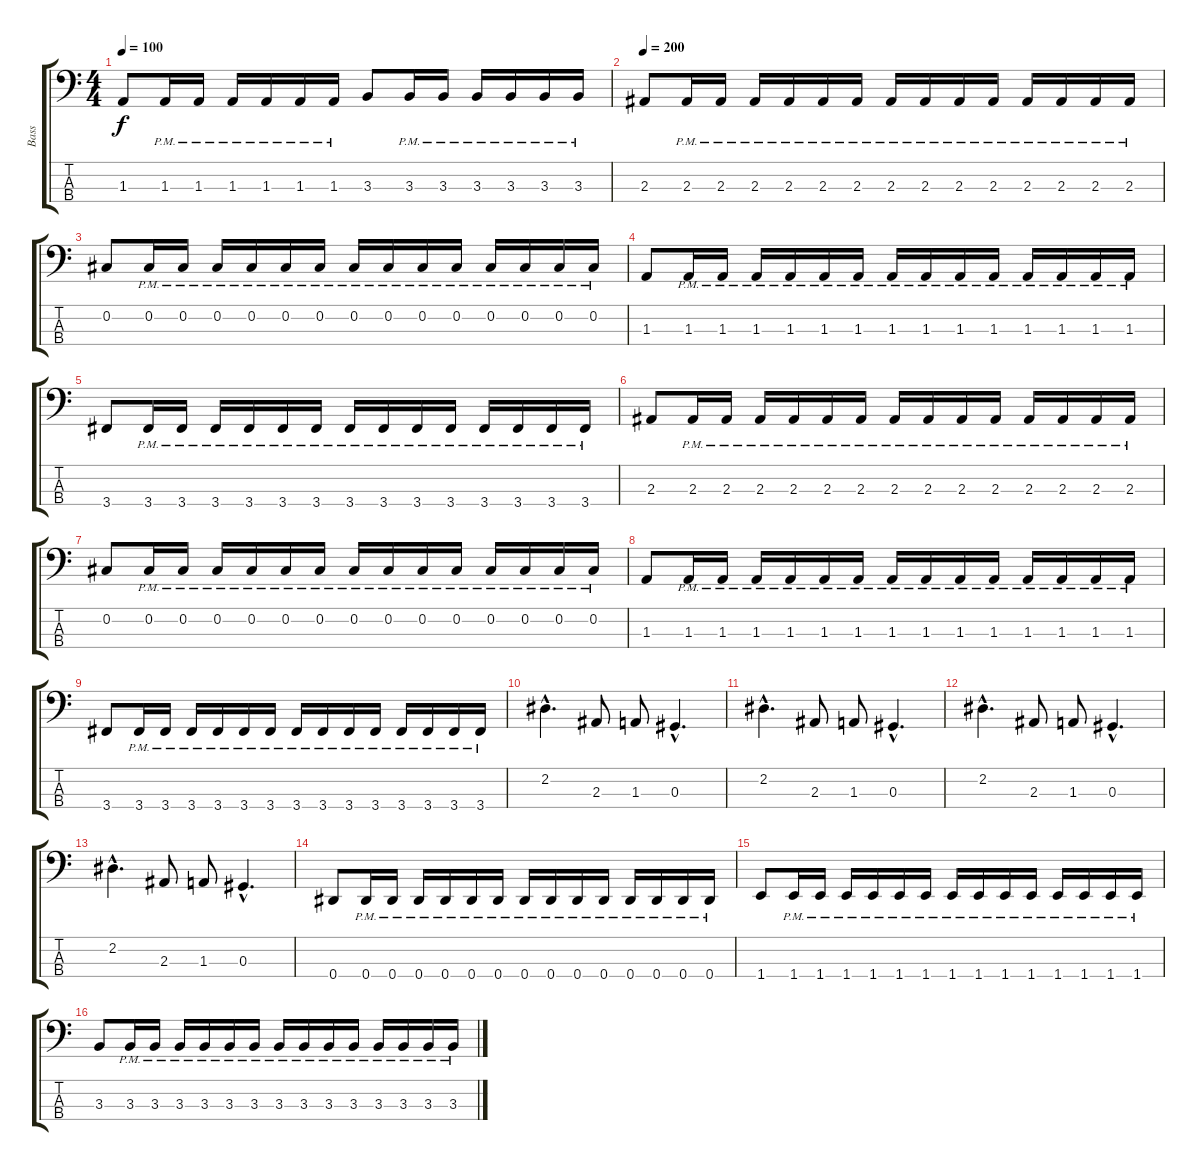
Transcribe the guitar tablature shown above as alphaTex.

\track ("Bass" "Bass") {instrument slapbass2}
\staff {score tabs}
\tuning (Gb2 Db2 Ab1 Eb1) {hide}
\ts (4 4)
\tempo 100
\clef f4
\ks c
1.3.8{dy f} 1.3{pm}.16 1.3{pm}.16 1.3{pm}.16 1.3{pm}.16 1.3{pm}.16 1.3{pm}.16 3.3.8 3.3{pm}.16 3.3{pm}.16 3.3{pm}.16 3.3{pm}.16 3.3{pm}.16 3.3{pm}.16 |
\tempo 200
2.3.8 2.3{pm}.16 2.3{pm}.16 2.3{pm}.16 2.3{pm}.16 2.3{pm}.16 2.3{pm}.16 2.3{pm}.16 2.3{pm}.16 2.3{pm}.16 2.3{pm}.16 2.3{pm}.16 2.3{pm}.16 2.3{pm}.16 2.3{pm}.16 |
0.2.8 0.2{pm}.16 0.2{pm}.16 0.2{pm}.16 0.2{pm}.16 0.2{pm}.16 0.2{pm}.16 0.2{pm}.16 0.2{pm}.16 0.2{pm}.16 0.2{pm}.16 0.2{pm}.16 0.2{pm}.16 0.2{pm}.16 0.2{pm}.16 |
1.3.8 1.3{pm}.16 1.3{pm}.16 1.3{pm}.16 1.3{pm}.16 1.3{pm}.16 1.3{pm}.16 1.3{pm}.16 1.3{pm}.16 1.3{pm}.16 1.3{pm}.16 1.3{pm}.16 1.3{pm}.16 1.3{pm}.16 1.3{pm}.16 |
3.4.8 3.4{pm}.16 3.4{pm}.16 3.4{pm}.16 3.4{pm}.16 3.4{pm}.16 3.4{pm}.16 3.4{pm}.16 3.4{pm}.16 3.4{pm}.16 3.4{pm}.16 3.4{pm}.16 3.4{pm}.16 3.4{pm}.16 3.4{pm}.16 |
2.3.8 2.3{pm}.16 2.3{pm}.16 2.3{pm}.16 2.3{pm}.16 2.3{pm}.16 2.3{pm}.16 2.3{pm}.16 2.3{pm}.16 2.3{pm}.16 2.3{pm}.16 2.3{pm}.16 2.3{pm}.16 2.3{pm}.16 2.3{pm}.16 |
0.2.8 0.2{pm}.16 0.2{pm}.16 0.2{pm}.16 0.2{pm}.16 0.2{pm}.16 0.2{pm}.16 0.2{pm}.16 0.2{pm}.16 0.2{pm}.16 0.2{pm}.16 0.2{pm}.16 0.2{pm}.16 0.2{pm}.16 0.2{pm}.16 |
1.3.8 1.3{pm}.16 1.3{pm}.16 1.3{pm}.16 1.3{pm}.16 1.3{pm}.16 1.3{pm}.16 1.3{pm}.16 1.3{pm}.16 1.3{pm}.16 1.3{pm}.16 1.3{pm}.16 1.3{pm}.16 1.3{pm}.16 1.3{pm}.16 |
3.4.8 3.4{pm}.16 3.4{pm}.16 3.4{pm}.16 3.4{pm}.16 3.4{pm}.16 3.4{pm}.16 3.4{pm}.16 3.4{pm}.16 3.4{pm}.16 3.4{pm}.16 3.4{pm}.16 3.4{pm}.16 3.4{pm}.16 3.4{pm}.16 |
2.2{hac}.4{d} 2.3.8 1.3.8 0.3{hac}.4{d} |
2.2{hac}.4{d} 2.3.8 1.3.8 0.3{hac}.4{d} |
2.2{hac}.4{d} 2.3.8 1.3.8 0.3{hac}.4{d} |
2.2{hac}.4{d} 2.3.8 1.3.8 0.3{hac}.4{d} |
0.4.8 0.4{pm}.16 0.4{pm}.16 0.4{pm}.16 0.4{pm}.16 0.4{pm}.16 0.4{pm}.16 0.4{pm}.16 0.4{pm}.16 0.4{pm}.16 0.4{pm}.16 0.4{pm}.16 0.4{pm}.16 0.4{pm}.16 0.4{pm}.16 |
1.4.8 1.4{pm}.16 1.4{pm}.16 1.4{pm}.16 1.4{pm}.16 1.4{pm}.16 1.4{pm}.16 1.4{pm}.16 1.4{pm}.16 1.4{pm}.16 1.4{pm}.16 1.4{pm}.16 1.4{pm}.16 1.4{pm}.16 1.4{pm}.16 |
3.3.8 3.3{pm}.16 3.3{pm}.16 3.3{pm}.16 3.3{pm}.16 3.3{pm}.16 3.3{pm}.16 3.3{pm}.16 3.3{pm}.16 3.3{pm}.16 3.3{pm}.16 3.3{pm}.16 3.3{pm}.16 3.3{pm}.16 3.3{pm}.16
